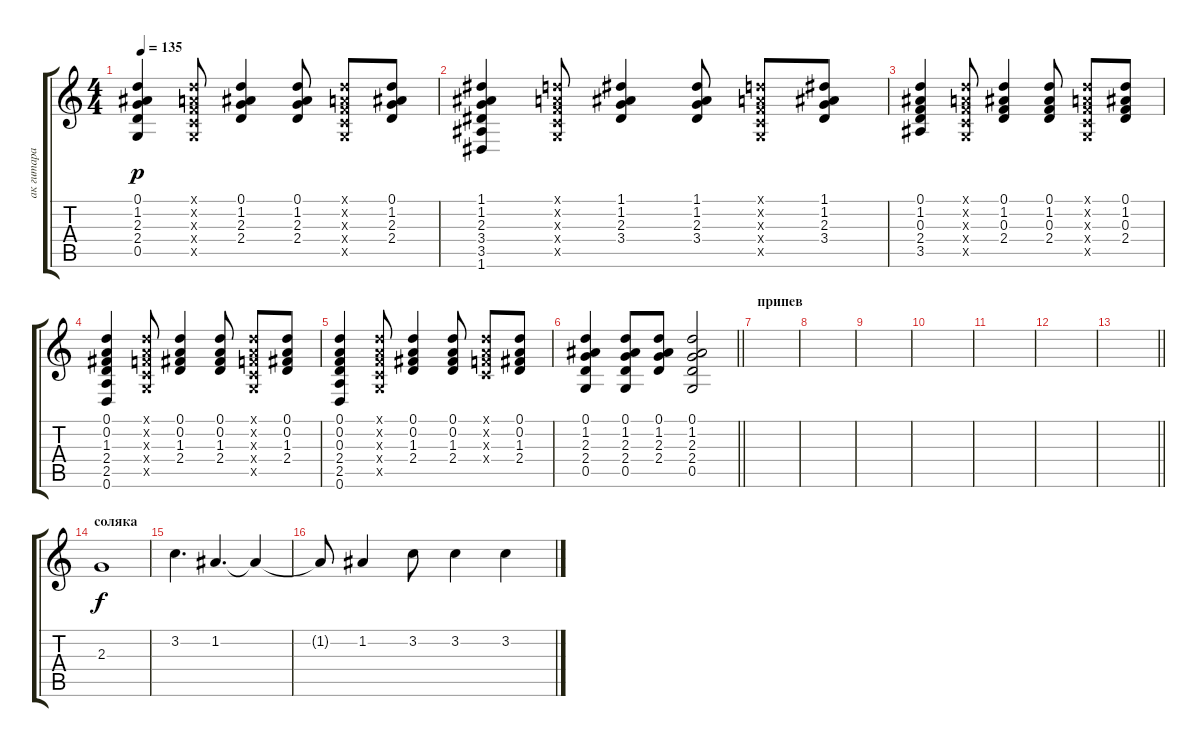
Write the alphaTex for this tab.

\track ("ак гитара" "ак гитара") {instrument acousticguitarsteel}
\staff {score tabs}
\tuning (D4 A3 F3 C3 G2 D2) {hide}
\ts (4 4)
\tempo 135
\clef g2
\ks c
(0.1 1.2 2.3 2.4 0.5).4{dy p} (0.1{x} 0.2{x} 0.3{x} 0.4{x} 0.5{x}).8 (0.1 1.2 2.3 2.4).4 (0.1 1.2 2.3 2.4).8 (0.1{x} 0.2{x} 0.3{x} 0.4{x} 0.5{x}).8 (0.1 1.2 2.3 2.4).8 |
(1.1 1.2 2.3 3.4 3.5 1.6).4 (0.1{x} 0.2{x} 0.3{x} 0.4{x} 0.5{x}).8 (1.1 1.2 2.3 3.4).4 (1.1 1.2 2.3 3.4).8 (0.1{x} 0.2{x} 0.3{x} 0.4{x} 0.5{x}).8 (1.1 1.2 2.3 3.4).8 |
(0.1 1.2 0.3 2.4 3.5).4 (0.1{x} 0.2{x} 0.3{x} 0.4{x} 0.5{x}).8 (0.1 1.2 0.3 2.4).4 (0.1 1.2 0.3 2.4).8 (0.1{x} 0.2{x} 0.3{x} 0.4{x} 0.5{x}).8 (0.1 1.2 0.3 2.4).8 |
(0.1 0.2 1.3 2.4 2.5 0.6).4 (0.1{x} 0.2{x} 0.3{x} 0.4{x} 0.5{x}).8 (0.1 0.2 1.3 2.4).4 (0.1 0.2 1.3 2.4).8 (0.1{x} 0.2{x} 0.3{x} 0.4{x} 0.5{x}).8 (0.1 0.2 1.3 2.4).8 |
(0.1 0.2 0.3 2.4 2.5 0.6).4 (0.1{x} 0.2{x} 0.3{x} 0.4{x} 0.5{x}).8 (0.1 0.2 1.3 2.4).4 (0.1 0.2 1.3 2.4).8 (0.1{x} 0.2{x} 0.3{x} 0.4{x}).8 (0.1 0.2 1.3 2.4).8 |
\barLineRight lightlight
(0.1 1.2 2.3 2.4 0.5).4 (0.1 1.2 2.3 2.4 0.5).8 (0.1 1.2 2.3 2.4).8 (0.1 1.2 2.3 2.4 0.5).2 |
\section ("" "припев")
|
|
|
|
|
|
\barLineRight lightlight
|
\section ("" "соляка")
2.3.1{dy f} |
3.2.4{d} 1.2.4{d} 1.2{t}.4 |
1.2{t}.8 1.2.4 3.2.8 3.2.4 3.2.4
